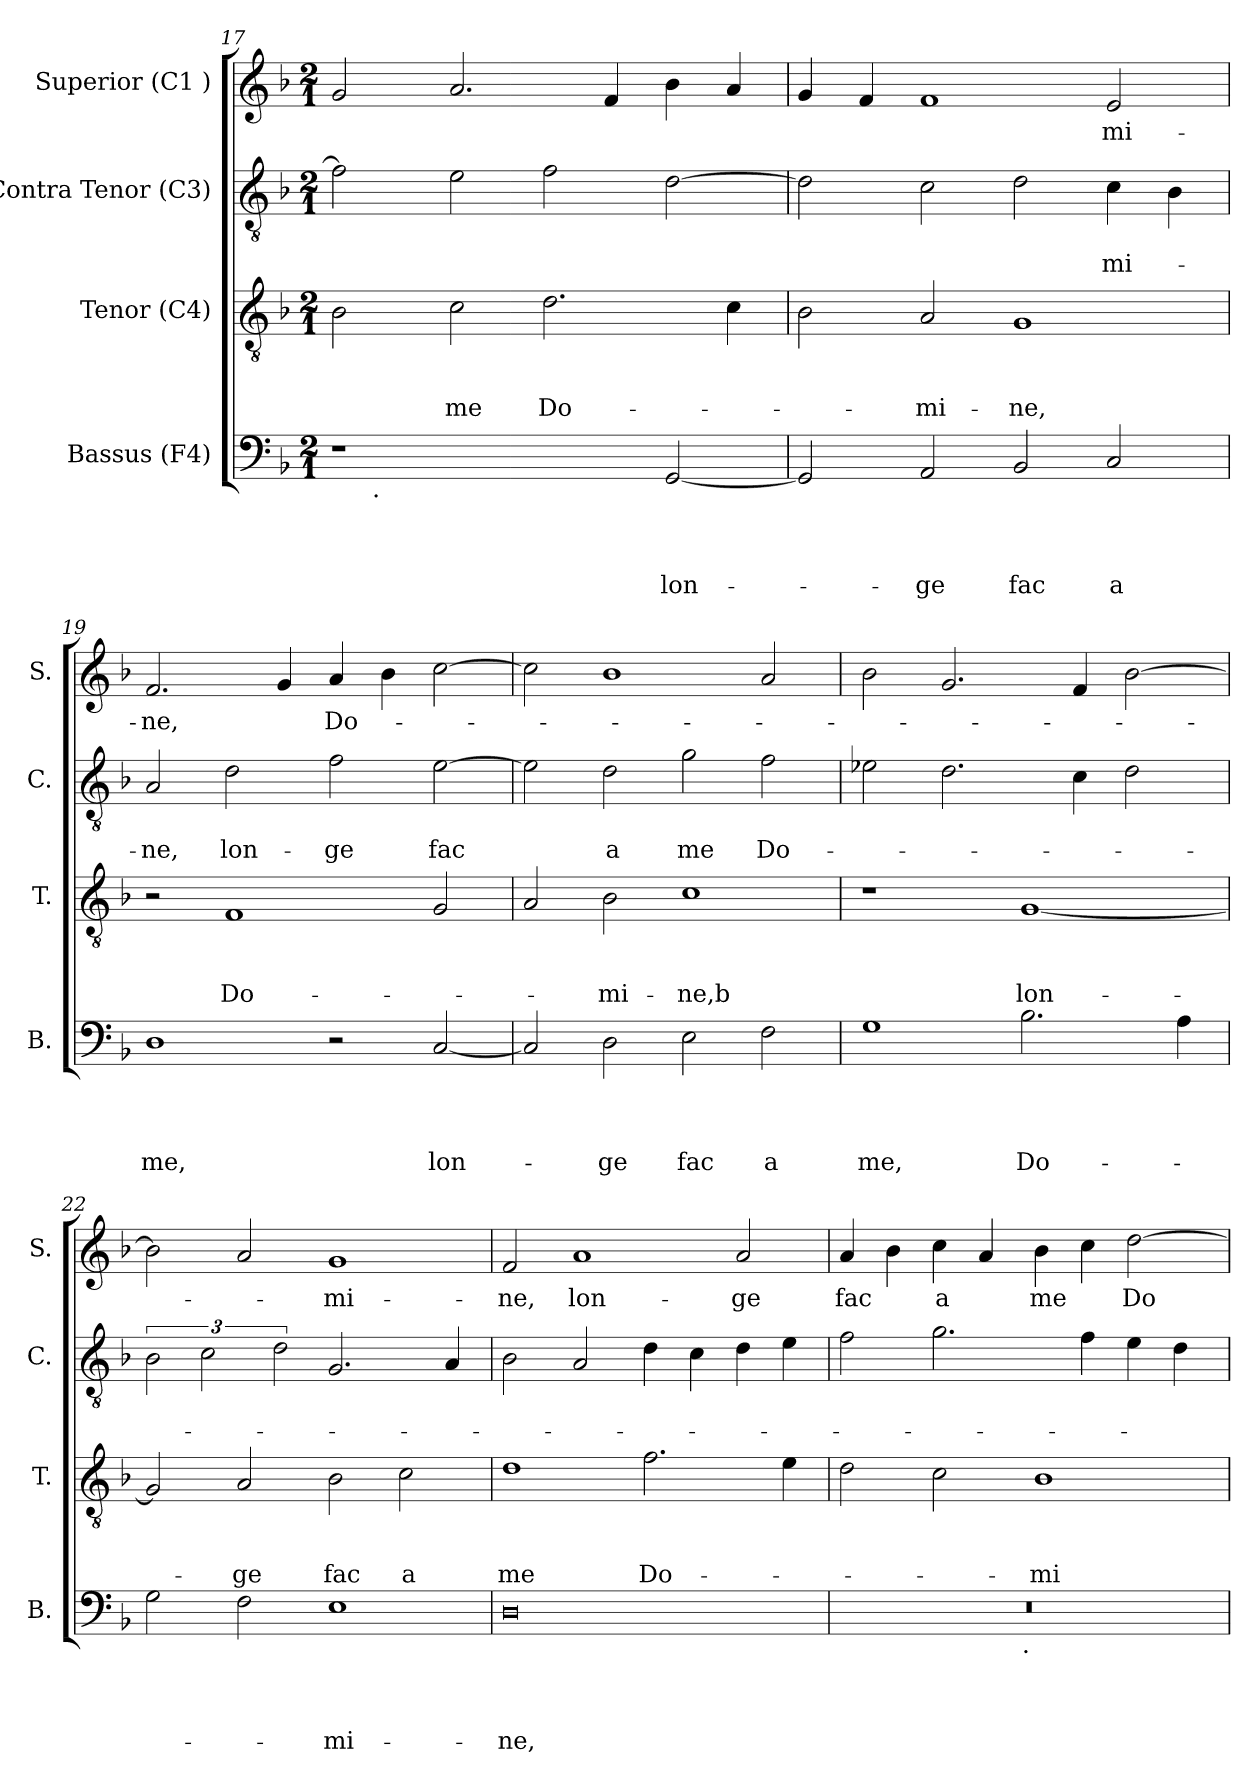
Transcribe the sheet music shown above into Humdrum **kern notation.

**kern	**text	**text	**text	**text	**kern	**text	**text	**text	**kern	**text	**text	**kern	**text
*part4	*part4	*part4	*part4	*part4	*part3	*part3	*part3	*part3	*part2	*part2	*part2	*part1	*part1
*staff4	*staff4	*staff4	*staff4	*staff4	*staff3	*staff3	*staff3	*staff3	*staff2	*staff2	*staff2	*staff1	*staff1
*I"Bassus (F4)	*	*	*	*	*I"Tenor (C4)	*	*	*	*I"Contra Tenor (C3)	*	*	*I"Superior (C1 )	*
*I'B.	*	*	*	*	*I'T.	*	*	*	*I'C.	*	*	*I'S.	*
*clefF4	*	*	*	*	*clefGv2	*	*	*	*clefGv2	*	*	*clefG2	*
*k[b-]	*	*	*	*	*k[b-]	*	*	*	*k[b-]	*	*	*k[b-]	*
*F:	*	*	*	*	*F:	*	*	*	*F:	*	*	*F:	*
*M2/1	*	*	*	*	*M2/1	*	*	*	*M2/1	*	*	*M2/1	*
=17	=17	=17	=17	=17	=17	=17	=17	=17	=17	=17	=17	=17	=17
*^	*	*	*	*	*	*	*	*	*	*	*	*	*
1r	8ryy	.	.	.	.	2B-\	.	.	.	2f\]	.	.	2g/	.
!	!LO:TX:b:t=.	!	!	!	!	!	!	!	!	!	!	!	!	!
.	1...ryy	.	.	.	.	.	.	.	.	.	.	.	.	.
!	!	!	!	!	!	!	!	!	!LO:LY:b	!	!	!	!	!
.	.	.	.	.	.	2c\	.	.	me	2e\	.	.	2.a/	.
!	!	!	!	!	!	!	!	!	!LO:LY:b	!	!	!	!	!
2ryy	.	.	.	.	.	2.d\	.	.	Do-	2f\	.	.	.	.
.	.	.	.	.	.	.	.	.	.	.	.	.	4f/	.
!	!	!	!	!	!LO:LY:b	!	!	!	!	!	!	!	!	!
[<2GG/	.	.	.	.	lon-	.	.	.	.	[>2d\	.	.	4b-\	.
.	.	.	.	.	.	4c\	.	.	.	.	.	.	4a/	.
*v	*v	*	*	*	*	*	*	*	*	*	*	*	*	*
=18	=18	=18	=18	=18	=18	=18	=18	=18	=18	=18	=18	=18	=18
2GG/]	.	.	.	.	2B-\	.	.	.	2d\]	.	.	4g/	.
.	.	.	.	.	.	.	.	.	.	.	.	4f/	.
!	!	!	!	!LO:LY:b	!	!	!	!LO:LY:b	!	!	!	!	!
2AA/	.	.	.	-ge	2A/	.	.	-mi-	2c\	.	.	1f	.
!	!	!	!	!LO:LY:b	!	!	!	!LO:LY:b	!	!	!	!	!
2BB-/	.	.	.	fac	1G	.	.	-ne,	2d\	.	.	.	.
!	!	!	!	!LO:LY:b	!	!	!	!	!	!	!LO:LY:b	!	!LO:LY:b
2C/	.	.	.	a	.	.	.	.	4c\	.	-mi-	2e/	-mi-
.	.	.	.	.	.	.	.	.	4B-\	.	.	.	.
=19	=19	=19	=19	=19	=19	=19	=19	=19	=19	=19	=19	=19	=19
!	!	!	!	!LO:LY:b	!	!	!	!	!	!	!LO:LY:b	!	!LO:LY:b
1D	.	.	.	me,	2r	.	.	.	2A/	.	-ne,	2.f/	-ne,
!	!	!	!	!	!	!	!	!LO:LY:b	!	!	!LO:LY:b	!	!
.	.	.	.	.	1F	.	.	Do-	2d\	.	lon-	.	.
.	.	.	.	.	.	.	.	.	.	.	.	4g/	.
!	!	!	!	!	!	!	!	!	!	!	!LO:LY:b	!	!LO:LY:b
2r	.	.	.	.	.	.	.	.	2f\	.	-ge	4a/	Do-
.	.	.	.	.	.	.	.	.	.	.	.	4b-\	.
!	!	!	!	!LO:LY:b	!	!	!	!	!	!	!LO:LY:b	!	!
[<2C/	.	.	.	lon-	2G/	.	.	.	[<2e\	.	fac	[<2cc\	.
!!LO:LB:g=z
=20	=20	=20	=20	=20	=20	=20	=20	=20	=20	=20	=20	=20	=20
2C/]	.	.	.	.	2A/	.	.	.	2e\]	.	.	2cc\]	.
!	!	!	!	!LO:LY:b	!	!	!	!LO:LY:b	!	!	!LO:LY:b	!	!
2D\	.	.	.	-ge	2B-\	.	.	-mi-	2d\	.	a	1b-	.
!	!	!	!	!LO:LY:b	!	!	!	!LO:LY:b:rj	!	!	!LO:LY:b	!	!
2E\	.	.	.	fac	1c	.	.	-ne,b	2g\	.	me	.	.
!	!	!	!	!LO:LY:b	!	!	!	!	!	!	!LO:LY:b	!	!
2F\	.	.	.	a	.	.	.	.	2f\	.	Do-	2a/	.
=21	=21	=21	=21	=21	=21	=21	=21	=21	=21	=21	=21	=21	=21
!	!	!	!	!LO:LY:b	!	!	!	!	!	!	!	!	!
1G	.	.	.	me,	1r	.	.	.	2e-X\	.	.	2b-\	.
.	.	.	.	.	.	.	.	.	2.d\	.	.	2.g/	.
!	!	!	!	!LO:LY:b	!	!	!	!LO:LY:b	!	!	!	!	!
2.B-\	.	.	.	Do-	[<1G	.	.	lon-	.	.	.	.	.
.	.	.	.	.	.	.	.	.	4c\	.	.	4f/	.
.	.	.	.	.	.	.	.	.	2d\	.	.	[>2b-\	.
4A\	.	.	.	.	.	.	.	.	.	.	.	.	.
=22	=22	=22	=22	=22	=22	=22	=22	=22	=22	=22	=22	=22	=22
2G\	.	.	.	.	2G/]	.	.	.	3B-\	.	.	2b-\]	.
.	.	.	.	.	.	.	.	.	3c\	.	.	.	.
!	!	!	!	!	!	!	!	!LO:LY:b	!	!	!	!	!
2F\	.	.	.	.	2A/	.	.	-ge	.	.	.	2a/	.
.	.	.	.	.	.	.	.	.	3d\	.	.	.	.
!	!	!	!	!LO:LY:b	!	!	!	!LO:LY:b	!	!	!	!	!LO:LY:b
1E	.	.	.	-mi-	2B-\	.	.	fac	2.G/	.	.	1g	-mi-
!	!	!	!	!	!	!	!	!LO:LY:b	!	!	!	!	!
.	.	.	.	.	2c\	.	.	a	.	.	.	.	.
.	.	.	.	.	.	.	.	.	4A/	.	.	.	.
=23	=23	=23	=23	=23	=23	=23	=23	=23	=23	=23	=23	=23	=23
!	!	!	!	!LO:LY:b	!	!	!	!LO:LY:b	!	!	!	!	!LO:LY:b
0D	.	.	.	-ne,	1d	.	.	me	2B-\	.	.	2f/	-ne,
!	!	!	!	!	!	!	!	!	!	!	!	!	!LO:LY:b
.	.	.	.	.	.	.	.	.	2A/	.	.	1a	lon-
!	!	!	!	!	!	!	!	!LO:LY:b	!	!	!	!	!
.	.	.	.	.	2.f\	.	.	Do-	4d\	.	.	.	.
.	.	.	.	.	.	.	.	.	4c\	.	.	.	.
!	!	!	!	!	!	!	!	!	!	!	!	!	!LO:LY:b
.	.	.	.	.	.	.	.	.	4d\	.	.	2a/	-ge
.	.	.	.	.	4e\	.	.	.	4e\	.	.	.	.
=24	=24	=24	=24	=24	=24	=24	=24	=24	=24	=24	=24	=24	=24
!	!	!	!	!	!	!	!	!	!	!	!	!	!LO:LY:b
*^	*	*	*	*	*	*	*	*	*	*	*	*	*
0r	2ryy	.	.	.	.	2d\	.	.	.	2f\	.	.	4a/	fac
.	.	.	.	.	.	.	.	.	.	.	.	.	4b-\	.
!	!	!	!	!	!	!	!	!	!	!	!	!	!	!LO:LY:b
.	4...ryy	.	.	.	.	2c\	.	.	.	2.g\	.	.	4cc\	a
.	.	.	.	.	.	.	.	.	.	.	.	.	4a/	.
!	!LO:TX:b:t=.	!	!	!	!	!	!	!	!	!	!	!	!	!
.	1ryy	.	.	.	.	.	.	.	.	.	.	.	.	.
!	!	!	!	!	!	!	!	!	!LO:LY:b	!	!	!	!	!LO:LY:b
.	.	.	.	.	.	1B-	.	.	-mi-	.	.	.	4b-\	me
.	.	.	.	.	.	.	.	.	.	4f\	.	.	4cc\	.
!	!	!	!	!	!	!	!	!	!	!	!	!	!	!LO:LY:b
.	.	.	.	.	.	.	.	.	.	4e\	.	.	[<2dd\	Do-
.	.	.	.	.	.	.	.	.	.	4d\	.	.	.	.
.	32ryy	.	.	.	.	.	.	.	.	.	.	.	.	.
*v	*v	*	*	*	*	*	*	*	*	*	*	*	*	*
=	=	=	=	=	=	=	=	=	=	=	=	=	=
*-	*-	*-	*-	*-	*-	*-	*-	*-	*-	*-	*-	*-	*-
